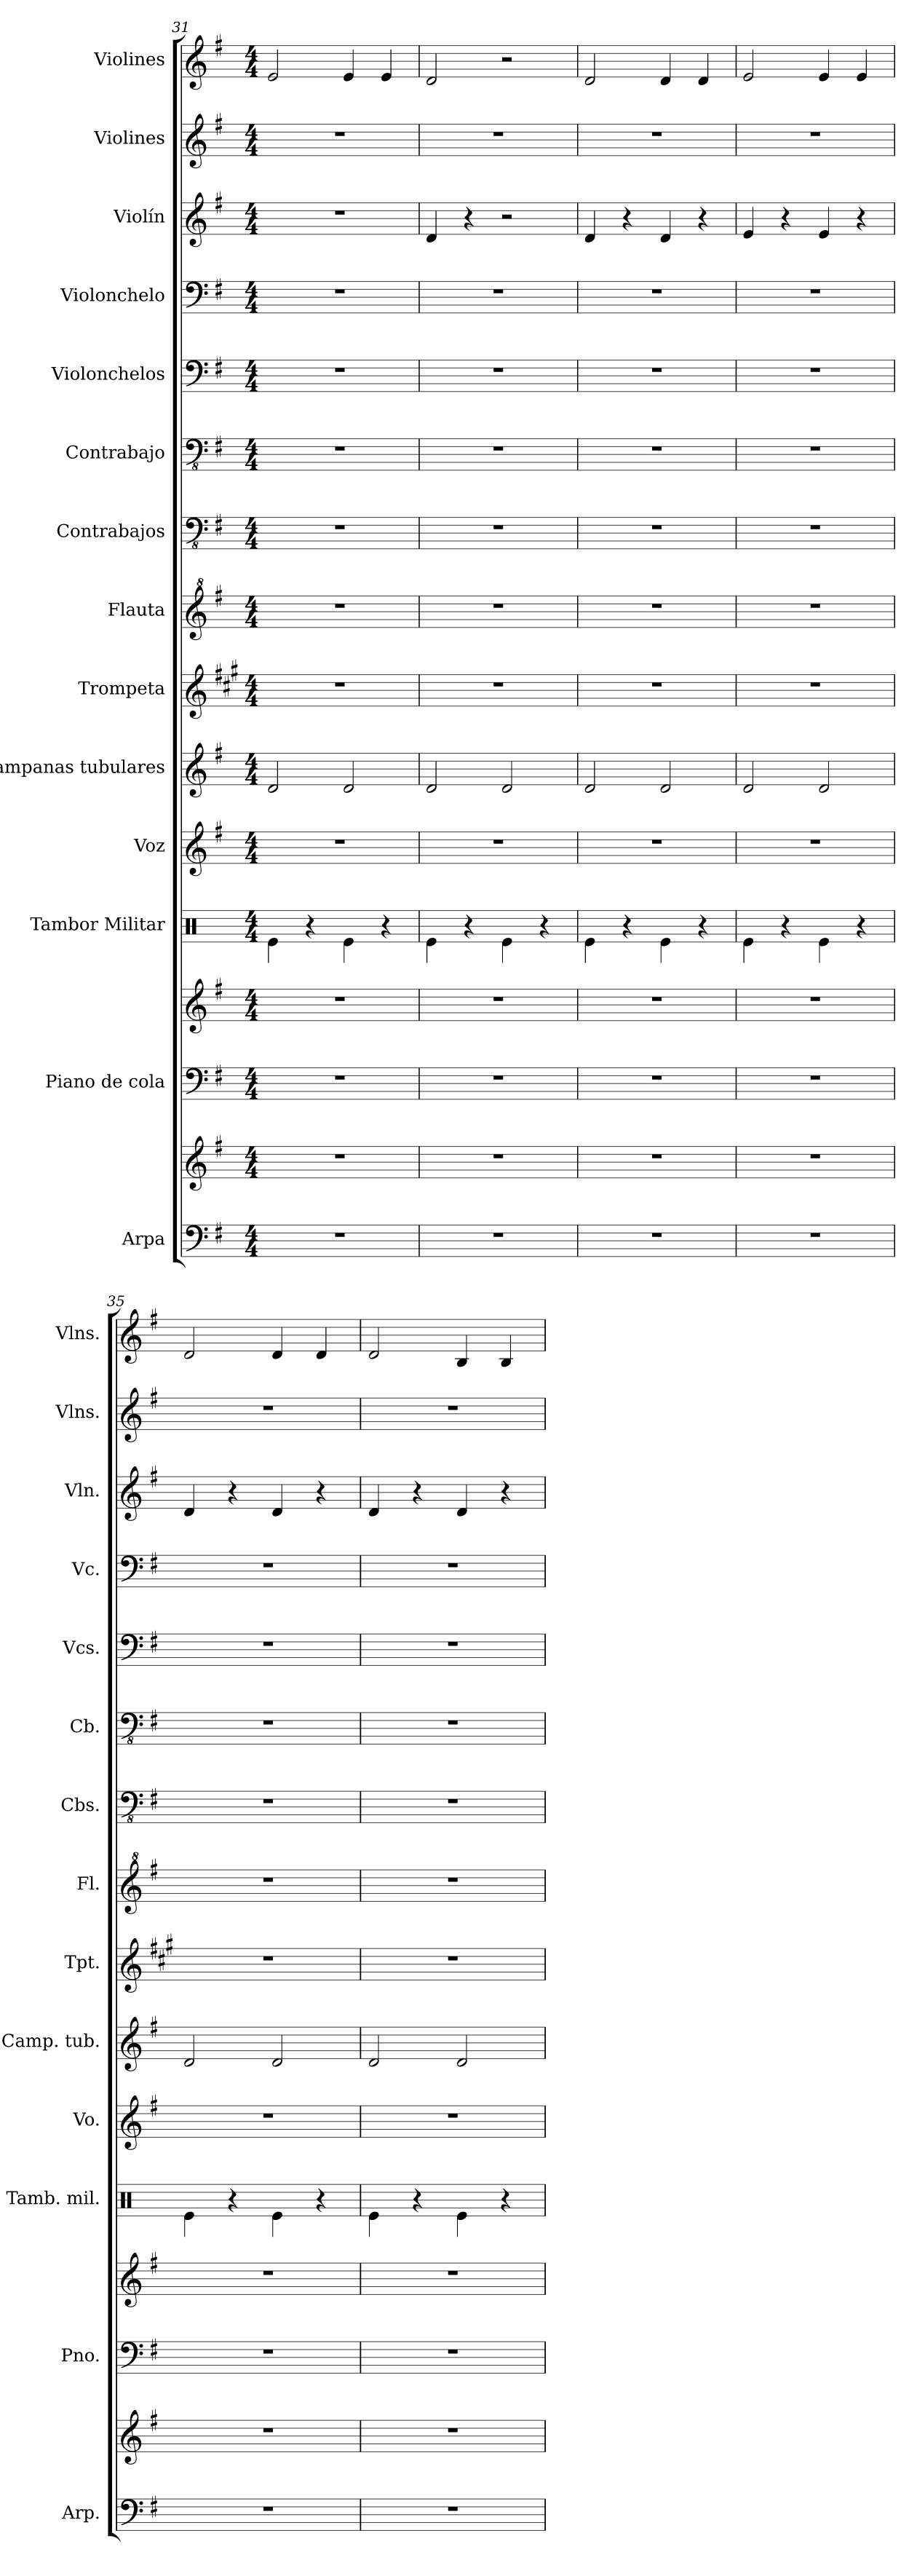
**kern	**kern	**kern	**kern	**kern	**kern	**kern	**kern	**kern	**kern	**kern	**kern	**kern	**kern	**kern	**kern
*part14	*part14	*part13	*part13	*part12	*part11	*part10	*part9	*part8	*part7	*part6	*part5	*part4	*part3	*part2	*part1
*staff16	*staff15	*staff14	*staff13	*staff12	*staff11	*staff10	*staff9	*staff8	*staff7	*staff6	*staff5	*staff4	*staff3	*staff2	*staff1
*I"Arpa	*	*I"Piano de cola	*	*I"Tambor Militar	*I"Voz	*I"Campanas tubulares	*I"Trompeta	*I"Flauta	*I"Contrabajos	*I"Contrabajo	*I"Violonchelos	*I"Violonchelo	*I"Violín	*I"Violines	*I"Violines
*I'Arp.	*	*I'Pno.	*	*I'Tamb. mil.	*I'Vo.	*I'Camp. tub.	*I'Tpt.	*I'Fl.	*I'Cbs.	*I'Cb.	*I'Vcs.	*I'Vc.	*I'Vln.	*I'Vlns.	*I'Vlns.
!!LO:PB:g=z
*clefF4	*clefG2	*clefF4	*clefG2	*clefX	*clefG2	*clefG2	*clefG2	*clefG^2	*clefFv4	*clefFv4	*clefF4	*clefF4	*clefG2	*clefG2	*clefG2
*	*	*	*	*	*	*	*ITrd1c2	*	*	*ITrd7c12	*	*	*	*	*
*k[f#]	*k[f#]	*k[f#]	*k[f#]	*k[]	*k[f#]	*k[f#]	*k[f#]	*k[f#]	*k[f#]	*k[f#]	*k[f#]	*k[f#]	*k[f#]	*k[f#]	*k[f#]
*M4/4	*M4/4	*M4/4	*M4/4	*M4/4	*M4/4	*M4/4	*M4/4	*M4/4	*M4/4	*M4/4	*M4/4	*M4/4	*M4/4	*M4/4	*M4/4
=31	=31	=31	=31	=31	=31	=31	=31	=31	=31	=31	=31	=31	=31	=31	=31
1r	1r	1r	1r	4Re\	1r	2d/	1r	1r	1r	1r	1r	1r	1r	1r	2e/
.	.	.	.	4r	.	.	.	.	.	.	.	.	.	.	.
.	.	.	.	4Re\	.	2d/	.	.	.	.	.	.	.	.	4e/
.	.	.	.	4r	.	.	.	.	.	.	.	.	.	.	4e/
=32	=32	=32	=32	=32	=32	=32	=32	=32	=32	=32	=32	=32	=32	=32	=32
1r	1r	1r	1r	4Re\	1r	2d/	1r	1r	1r	1r	1r	1r	4d/	1r	2d/
.	.	.	.	4r	.	.	.	.	.	.	.	.	4r	.	.
.	.	.	.	4Re\	.	2d/	.	.	.	.	.	.	2r	.	2r
.	.	.	.	4r	.	.	.	.	.	.	.	.	.	.	.
=33	=33	=33	=33	=33	=33	=33	=33	=33	=33	=33	=33	=33	=33	=33	=33
1r	1r	1r	1r	4Re\	1r	2d/	1r	1r	1r	1r	1r	1r	4d/	1r	2d/
.	.	.	.	4r	.	.	.	.	.	.	.	.	4r	.	.
.	.	.	.	4Re\	.	2d/	.	.	.	.	.	.	4d/	.	4d/
.	.	.	.	4r	.	.	.	.	.	.	.	.	4r	.	4d/
=34	=34	=34	=34	=34	=34	=34	=34	=34	=34	=34	=34	=34	=34	=34	=34
1r	1r	1r	1r	4Re\	1r	2d/	1r	1r	1r	1r	1r	1r	4e/	1r	2e/
.	.	.	.	4r	.	.	.	.	.	.	.	.	4r	.	.
.	.	.	.	4Re\	.	2d/	.	.	.	.	.	.	4e/	.	4e/
.	.	.	.	4r	.	.	.	.	.	.	.	.	4r	.	4e/
=35	=35	=35	=35	=35	=35	=35	=35	=35	=35	=35	=35	=35	=35	=35	=35
1r	1r	1r	1r	4Re\	1r	2d/	1r	1r	1r	1r	1r	1r	4d/	1r	2d/
.	.	.	.	4r	.	.	.	.	.	.	.	.	4r	.	.
.	.	.	.	4Re\	.	2d/	.	.	.	.	.	.	4d/	.	4d/
.	.	.	.	4r	.	.	.	.	.	.	.	.	4r	.	4d/
=36	=36	=36	=36	=36	=36	=36	=36	=36	=36	=36	=36	=36	=36	=36	=36
1r	1r	1r	1r	4Re\	1r	2d/	1r	1r	1r	1r	1r	1r	4d/	1r	2d/
.	.	.	.	4r	.	.	.	.	.	.	.	.	4r	.	.
.	.	.	.	4Re\	.	2d/	.	.	.	.	.	.	4d/	.	4B/
.	.	.	.	4r	.	.	.	.	.	.	.	.	4r	.	4B/
=	=	=	=	=	=	=	=	=	=	=	=	=	=	=	=
*-	*-	*-	*-	*-	*-	*-	*-	*-	*-	*-	*-	*-	*-	*-	*-
